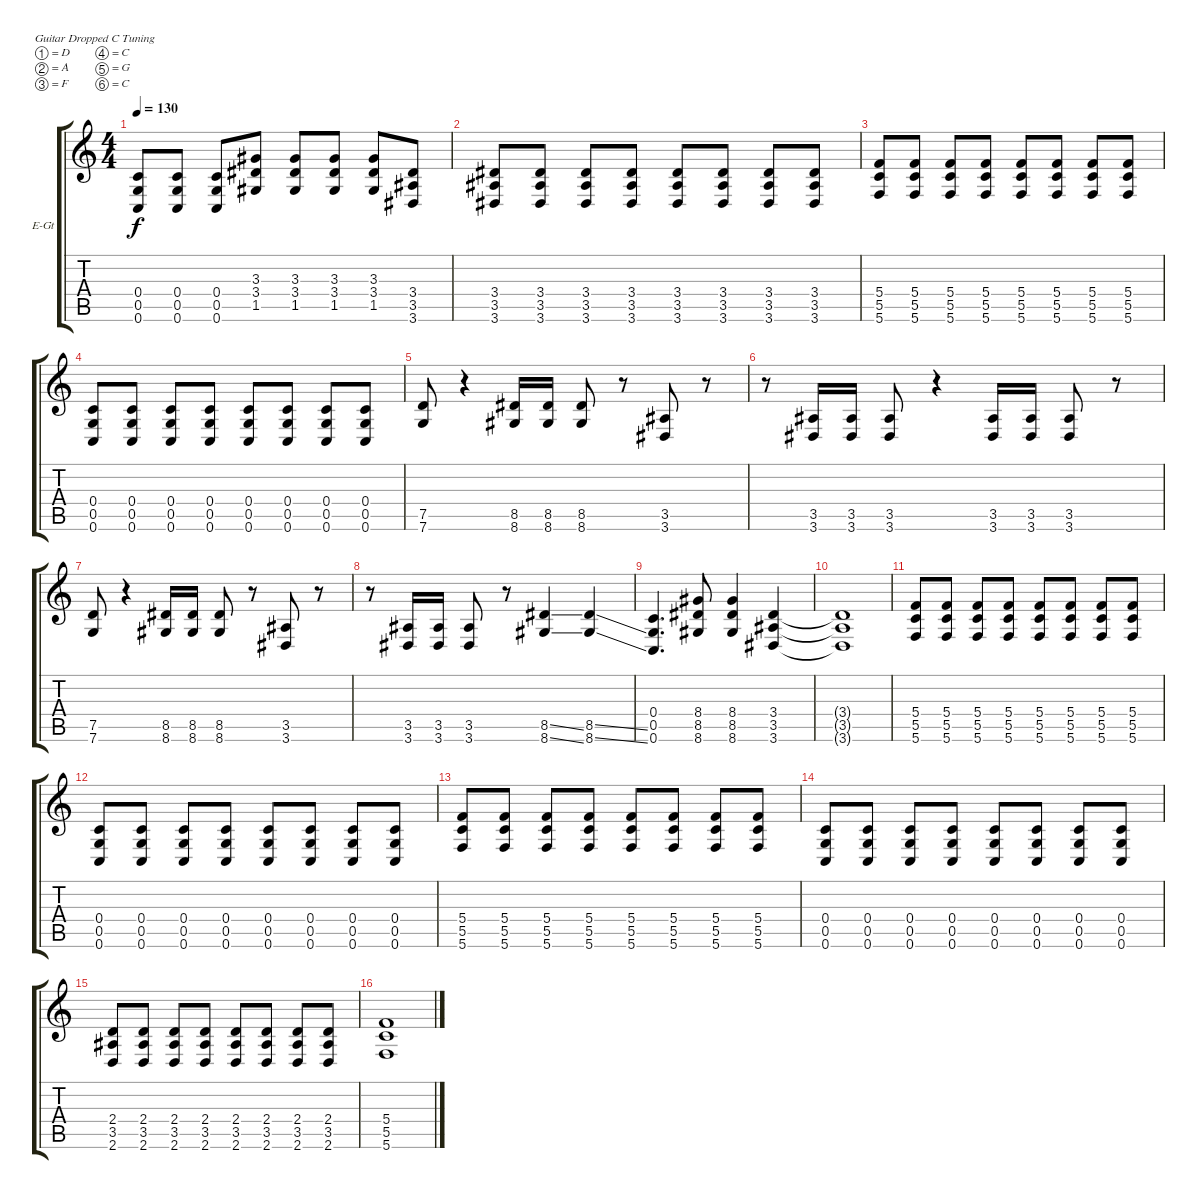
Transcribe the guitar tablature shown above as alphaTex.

\bracketExtendMode groupsimilarinstruments
\firstSystemTrackNameOrientation horizontal
\otherSystemsTrackNameOrientation horizontal
\track ("Lead Guitar" "E-Gt") {instrument distortionguitar}
\staff {score tabs}
\tuning (D4 A3 F3 C3 G2 C2)
\ts (4 4)
\tempo 130
\clef g2
\ks c
(0.4 0.5 0.6).8{dy f} (0.4 0.5 0.6).8 (0.4 0.5 0.6).8 (3.3 3.4 1.5).8 (3.3 3.4 1.5).8 (3.3 3.4 1.5).8 (3.3 3.4 1.5).8 (3.4 3.5 3.6).8 |
(3.4 3.5 3.6).8 (3.4 3.5 3.6).8 (3.4 3.5 3.6).8 (3.4 3.5 3.6).8 (3.4 3.5 3.6).8 (3.4 3.5 3.6).8 (3.4 3.5 3.6).8 (3.4 3.5 3.6).8 |
(5.4 5.5 5.6).8 (5.4 5.5 5.6).8 (5.4 5.5 5.6).8 (5.4 5.5 5.6).8 (5.4 5.5 5.6).8 (5.4 5.5 5.6).8 (5.4 5.5 5.6).8 (5.4 5.5 5.6).8 |
(0.4 0.5 0.6).8 (0.4 0.5 0.6).8 (0.4 0.5 0.6).8 (0.4 0.5 0.6).8 (0.4 0.5 0.6).8 (0.4 0.5 0.6).8 (0.4 0.5 0.6).8 (0.4 0.5 0.6).8 |
(7.5 7.6).8 r.4 (8.5 8.6).16 (8.5 8.6).16 (8.5 8.6).8 r.8 (3.5 3.6).8 r.8 |
r.8 (3.5 3.6).16 (3.5 3.6).16 (3.5 3.6).8 r.4 (3.5 3.6).16 (3.5 3.6).16 (3.5 3.6).8 r.8 |
(7.5 7.6).8 r.4 (8.5 8.6).16 (8.5 8.6).16 (8.5 8.6).8 r.8 (3.5 3.6).8 r.8 |
r.8 (3.5 3.6).16 (3.5 3.6).16 (3.5 3.6).8 r.8 (8.5{ss} 8.6{ss}).4 (8.5{ss} 8.6{ss}).4 |
(0.4 0.5 0.6).4{d} (8.4 8.5 8.6).8 (8.4 8.5 8.6).4 (3.4 3.5 3.6).4 |
(3.4{t} 3.5{t} 3.6{t}).1 |
(5.4 5.5 5.6).8 (5.4 5.5 5.6).8 (5.4 5.5 5.6).8 (5.4 5.5 5.6).8 (5.4 5.5 5.6).8 (5.4 5.5 5.6).8 (5.4 5.5 5.6).8 (5.4 5.5 5.6).8 |
(0.4 0.5 0.6).8 (0.4 0.5 0.6).8 (0.4 0.5 0.6).8 (0.4 0.5 0.6).8 (0.4 0.5 0.6).8 (0.4 0.5 0.6).8 (0.4 0.5 0.6).8 (0.4 0.5 0.6).8 |
(5.4 5.5 5.6).8 (5.4 5.5 5.6).8 (5.4 5.5 5.6).8 (5.4 5.5 5.6).8 (5.4 5.5 5.6).8 (5.4 5.5 5.6).8 (5.4 5.5 5.6).8 (5.4 5.5 5.6).8 |
(0.4 0.5 0.6).8 (0.4 0.5 0.6).8 (0.4 0.5 0.6).8 (0.4 0.5 0.6).8 (0.4 0.5 0.6).8 (0.4 0.5 0.6).8 (0.4 0.5 0.6).8 (0.4 0.5 0.6).8 |
(2.4 3.5 2.6).8 (2.4 3.5 2.6).8 (2.4 3.5 2.6).8 (2.4 3.5 2.6).8 (2.4 3.5 2.6).8 (2.4 3.5 2.6).8 (2.4 3.5 2.6).8 (2.4 3.5 2.6).8 |
(5.4 5.5 5.6).1
